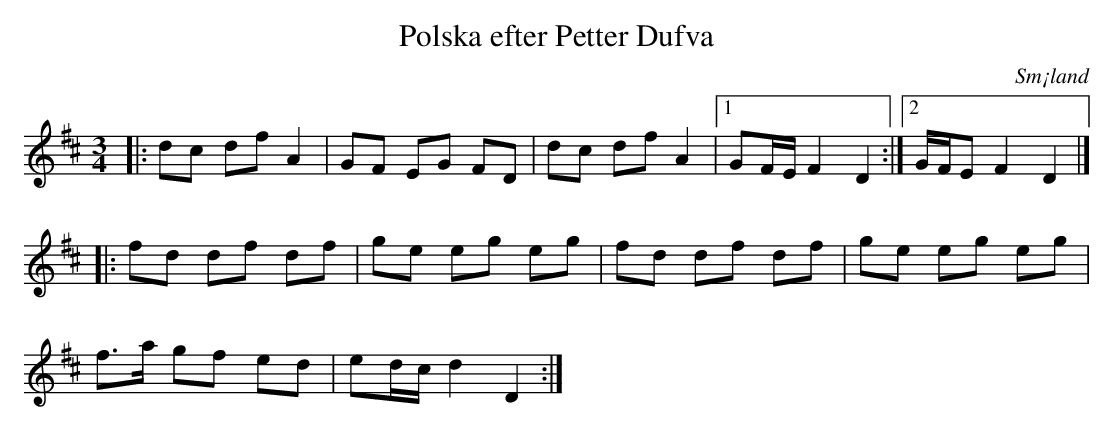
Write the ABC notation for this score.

X:1
T: Polska efter Petter Dufva
O: Sm¡land
M: 3/4
L: 1/8
K: D
|: dc df A2 | GF EG FD | dc df A2 |1 GF/E/ F2 D2 :|2 G/F/E F2 D2 |]
|: fd df df | ge eg eg | fd df df | ge eg eg |
f>a gf ed | ed/c/ d2 D2 :|
